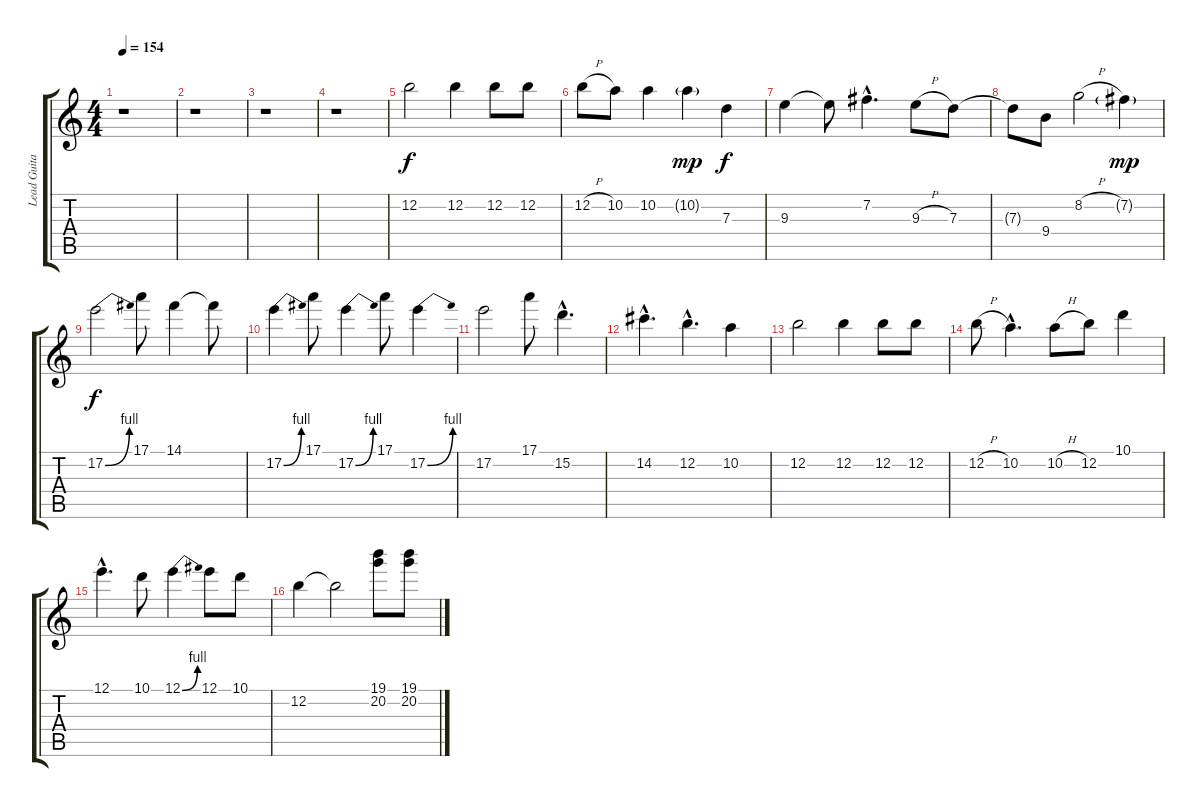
\track ("Lead Guitar 1" "Lead Guita") {instrument overdrivenguitar}
\staff {score tabs}
\tuning (E4 B3 G3 D3 A2 E2) {hide}
\ts (4 4)
\tempo 154
\clef g2
\ks c
r.1{dy f instrument overdrivenguitar} |
r.1 |
r.1 |
r.1 |
12.2.2 12.2.4 12.2.8 12.2.8 |
12.2{h}.8 10.2.8 10.2.4 10.2{g}.4{dy mp} 7.3.4{dy f} |
9.3.4 9.3{t}.8 7.2{hac}.4{d} 9.3{h}.8 7.3.8 |
7.3{t}.8 9.4.8 8.2{h}.2 7.2{g}.4{dy mp} |
17.2{be (bend 0 0 60 4)}.2{dy f} 17.1.8 14.1.4 14.1{t}.8 |
17.2{be (bend 0 0 60 4)}.4 17.1.8 17.2{be (bend 0 0 60 4)}.4 17.1.8 17.2{be (bend 0 0 60 4)}.4 |
17.2.2 17.1.8 15.2{hac}.4{d} |
14.2{hac}.4{d} 12.2{hac}.4{d} 10.2.4 |
12.2.2 12.2.4 12.2.8 12.2.8 |
12.2{h}.8 10.2{hac}.4{d} 10.2{h}.8 12.2.8 10.1.4 |
12.1{hac}.4{d} 10.1.8 12.1{be (bend 0 0 60 4)}.4 12.1.8 10.1.8 |
12.2.4 12.2{t}.2 (19.1 20.2).8 (19.1 20.2).8
